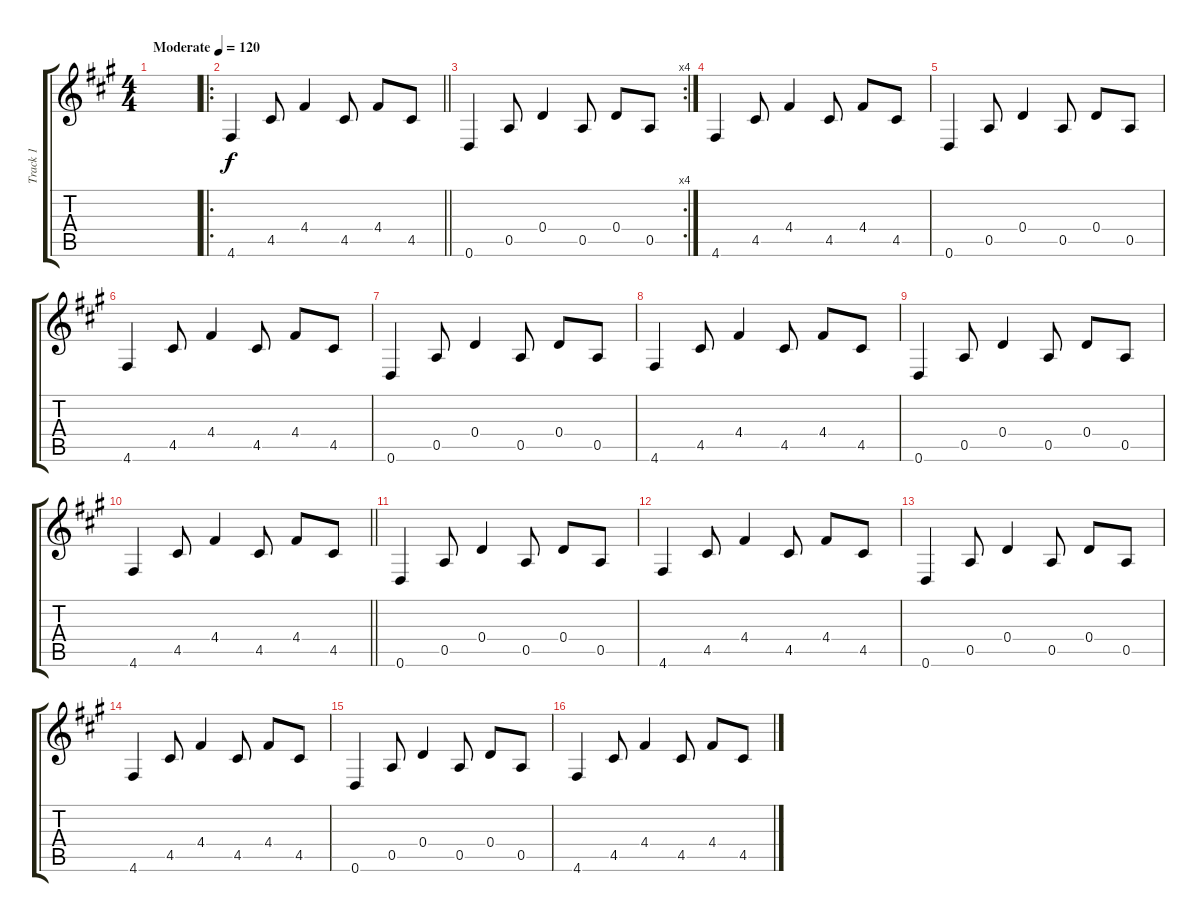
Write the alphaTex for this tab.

\track ("Track 1" "Track 1") {instrument acousticguitarsteel}
\staff {score tabs}
\tuning (E4 B3 G3 D3 A2 D2) {hide}
\ts (4 4)
\tempo (120 "Moderate")
\clef g2
\ks a
|
\ro
\barLineRight lightlight
4.6.4 4.5.8 4.4.4 4.5.8 4.4.8 4.5.8 |
\rc 4
0.6.4 0.5.8 0.4.4 0.5.8 0.4.8 0.5.8 |
4.6.4 4.5.8 4.4.4 4.5.8 4.4.8 4.5.8 |
0.6.4 0.5.8 0.4.4 0.5.8 0.4.8 0.5.8 |
4.6.4 4.5.8 4.4.4 4.5.8 4.4.8 4.5.8 |
0.6.4 0.5.8 0.4.4 0.5.8 0.4.8 0.5.8 |
4.6.4 4.5.8 4.4.4 4.5.8 4.4.8 4.5.8 |
0.6.4 0.5.8 0.4.4 0.5.8 0.4.8 0.5.8 |
\barLineRight lightlight
4.6.4 4.5.8 4.4.4 4.5.8 4.4.8 4.5.8 |
0.6.4 0.5.8 0.4.4 0.5.8 0.4.8 0.5.8 |
4.6.4 4.5.8 4.4.4 4.5.8 4.4.8 4.5.8 |
0.6.4 0.5.8 0.4.4 0.5.8 0.4.8 0.5.8 |
4.6.4 4.5.8 4.4.4 4.5.8 4.4.8 4.5.8 |
0.6.4 0.5.8 0.4.4 0.5.8 0.4.8 0.5.8 |
4.6.4 4.5.8 4.4.4 4.5.8 4.4.8 4.5.8
